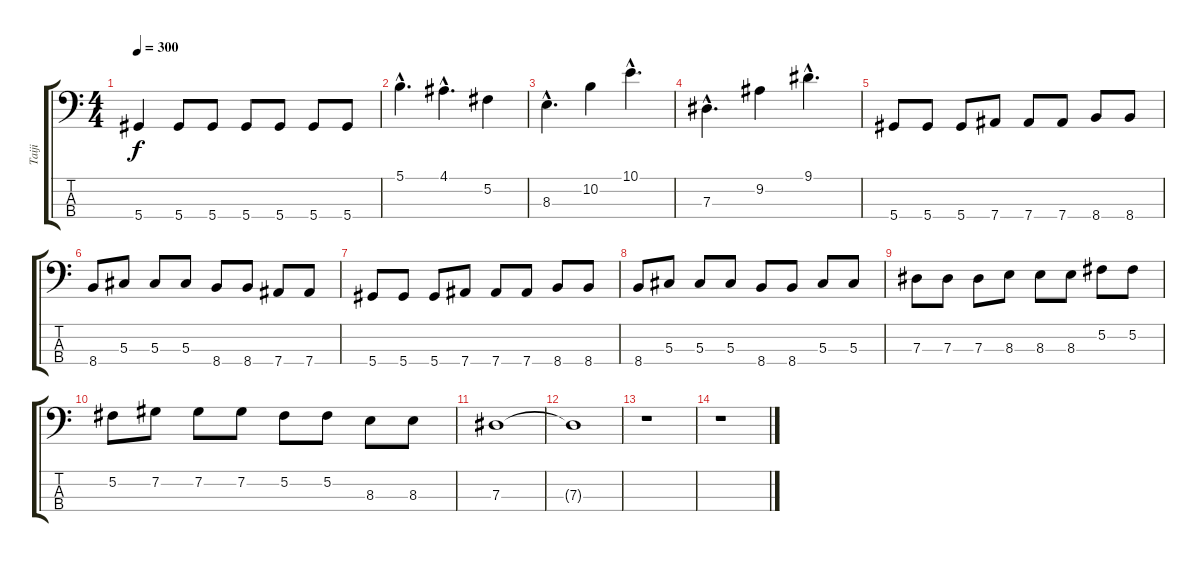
\track ("Taiji" "Taiji") {instrument electricbassfinger}
\staff {score tabs}
\tuning (Gb2 Db2 Ab1 Eb1) {hide}
\ts (4 4)
\tempo 300
\clef f4
\ks c
5.4.4{dy f} 5.4.8 5.4.8 5.4.8 5.4.8 5.4.8 5.4.8 |
5.1{hac}.4{d} 4.1{hac}.4{d} 5.2.4 |
8.3{hac}.4{d} 10.2.4 10.1{hac}.4{d} |
7.3{hac}.4{d} 9.2.4 9.1{hac}.4{d} |
5.4.8 5.4.8 5.4.8 7.4.8 7.4.8 7.4.8 8.4.8 8.4.8 |
8.4.8 5.3.8 5.3.8 5.3.8 8.4.8 8.4.8 7.4.8 7.4.8 |
5.4.8 5.4.8 5.4.8 7.4.8 7.4.8 7.4.8 8.4.8 8.4.8 |
8.4.8 5.3.8 5.3.8 5.3.8 8.4.8 8.4.8 5.3.8 5.3.8 |
7.3.8 7.3.8 7.3.8 8.3.8 8.3.8 8.3.8 5.2.8 5.2.8 |
5.2.8 7.2.8 7.2.8 7.2.8 5.2.8 5.2.8 8.3.8 8.3.8 |
7.3.1 |
7.3{t}.1 |
r.1 |
r.1
